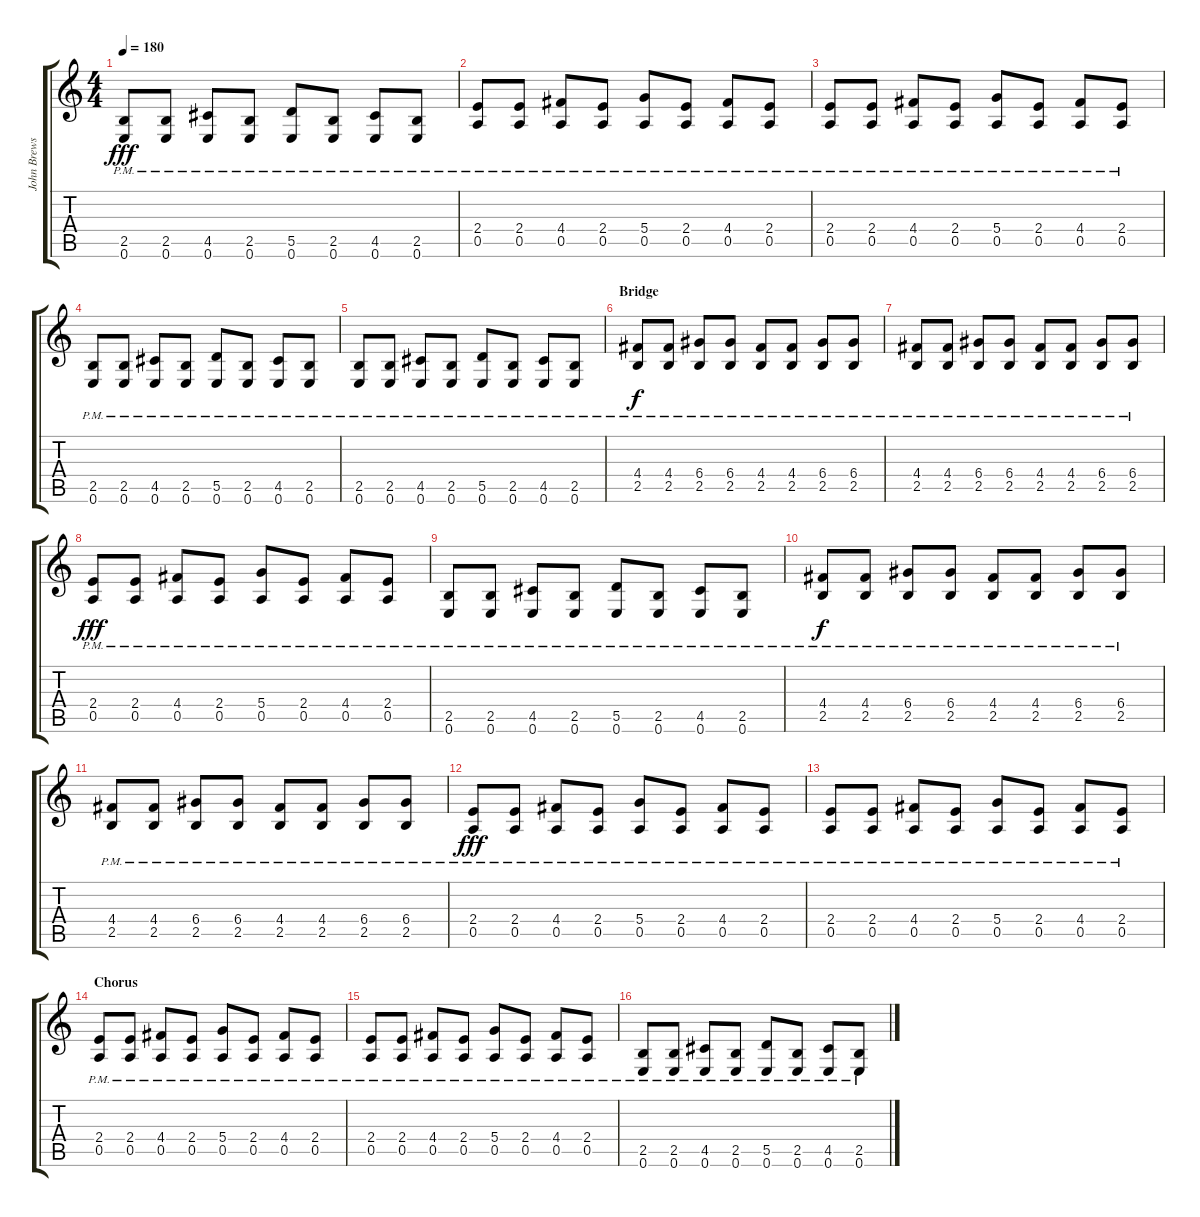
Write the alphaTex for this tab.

\track ("John Brewster" "John Brews") {instrument overdrivenguitar}
\staff {score tabs}
\tuning (E4 B3 G3 D3 A2 E2) {hide}
\ts (4 4)
\tempo 180
\clef g2
\ks c
(2.5{pm} 0.6{pm}).8{dy fff} (2.5{pm} 0.6{pm}).8 (4.5{pm} 0.6{pm}).8 (2.5{pm} 0.6{pm}).8 (5.5{pm} 0.6{pm}).8 (2.5{pm} 0.6{pm}).8 (4.5{pm} 0.6{pm}).8 (2.5{pm} 0.6{pm}).8 |
(2.4{pm} 0.5{pm}).8 (2.4{pm} 0.5{pm}).8 (4.4{pm} 0.5{pm}).8 (2.4{pm} 0.5{pm}).8 (5.4{pm} 0.5{pm}).8 (2.4{pm} 0.5{pm}).8 (4.4{pm} 0.5{pm}).8 (2.4{pm} 0.5{pm}).8 |
(2.4{pm} 0.5{pm}).8 (2.4{pm} 0.5{pm}).8 (4.4{pm} 0.5{pm}).8 (2.4{pm} 0.5{pm}).8 (5.4{pm} 0.5{pm}).8 (2.4{pm} 0.5{pm}).8 (4.4{pm} 0.5{pm}).8 (2.4{pm} 0.5{pm}).8 |
(2.5{pm} 0.6{pm}).8 (2.5{pm} 0.6{pm}).8 (4.5{pm} 0.6{pm}).8 (2.5{pm} 0.6{pm}).8 (5.5{pm} 0.6{pm}).8 (2.5{pm} 0.6{pm}).8 (4.5{pm} 0.6{pm}).8 (2.5{pm} 0.6{pm}).8 |
(2.5{pm} 0.6{pm}).8 (2.5{pm} 0.6{pm}).8 (4.5{pm} 0.6{pm}).8 (2.5{pm} 0.6{pm}).8 (5.5{pm} 0.6{pm}).8 (2.5{pm} 0.6{pm}).8 (4.5{pm} 0.6{pm}).8 (2.5{pm} 0.6{pm}).8 |
\section ("" "Bridge")
(4.4{pm} 2.5{pm}).8{dy f} (4.4{pm} 2.5{pm}).8 (6.4{pm} 2.5{pm}).8 (6.4{pm} 2.5{pm}).8 (4.4{pm} 2.5{pm}).8 (4.4{pm} 2.5{pm}).8 (6.4{pm} 2.5{pm}).8 (6.4{pm} 2.5{pm}).8 |
(4.4{pm} 2.5{pm}).8 (4.4{pm} 2.5{pm}).8 (6.4{pm} 2.5{pm}).8 (6.4{pm} 2.5{pm}).8 (4.4{pm} 2.5{pm}).8 (4.4{pm} 2.5{pm}).8 (6.4{pm} 2.5{pm}).8 (6.4{pm} 2.5{pm}).8 |
(2.4{pm} 0.5{pm}).8{dy fff} (2.4{pm} 0.5{pm}).8 (4.4{pm} 0.5{pm}).8 (2.4{pm} 0.5{pm}).8 (5.4{pm} 0.5{pm}).8 (2.4{pm} 0.5{pm}).8 (4.4{pm} 0.5{pm}).8 (2.4{pm} 0.5{pm}).8 |
(2.5{pm} 0.6{pm}).8 (2.5{pm} 0.6{pm}).8 (4.5{pm} 0.6{pm}).8 (2.5{pm} 0.6{pm}).8 (5.5{pm} 0.6{pm}).8 (2.5{pm} 0.6{pm}).8 (4.5{pm} 0.6{pm}).8 (2.5{pm} 0.6{pm}).8 |
(4.4{pm} 2.5{pm}).8{dy f} (4.4{pm} 2.5{pm}).8 (6.4{pm} 2.5{pm}).8 (6.4{pm} 2.5{pm}).8 (4.4{pm} 2.5{pm}).8 (4.4{pm} 2.5{pm}).8 (6.4{pm} 2.5{pm}).8 (6.4{pm} 2.5{pm}).8 |
(4.4{pm} 2.5{pm}).8 (4.4{pm} 2.5{pm}).8 (6.4{pm} 2.5{pm}).8 (6.4{pm} 2.5{pm}).8 (4.4{pm} 2.5{pm}).8 (4.4{pm} 2.5{pm}).8 (6.4{pm} 2.5{pm}).8 (6.4{pm} 2.5{pm}).8 |
(2.4{pm} 0.5{pm}).8{dy fff} (2.4{pm} 0.5{pm}).8 (4.4{pm} 0.5{pm}).8 (2.4{pm} 0.5{pm}).8 (5.4{pm} 0.5{pm}).8 (2.4{pm} 0.5{pm}).8 (4.4{pm} 0.5{pm}).8 (2.4{pm} 0.5{pm}).8 |
(2.4{pm} 0.5{pm}).8 (2.4{pm} 0.5{pm}).8 (4.4{pm} 0.5{pm}).8 (2.4{pm} 0.5{pm}).8 (5.4{pm} 0.5{pm}).8 (2.4{pm} 0.5{pm}).8 (4.4{pm} 0.5{pm}).8 (2.4{pm} 0.5{pm}).8 |
\section ("" "Chorus")
(2.4{pm} 0.5{pm}).8 (2.4{pm} 0.5{pm}).8 (4.4{pm} 0.5{pm}).8 (2.4{pm} 0.5{pm}).8 (5.4{pm} 0.5{pm}).8 (2.4{pm} 0.5{pm}).8 (4.4{pm} 0.5{pm}).8 (2.4{pm} 0.5{pm}).8 |
(2.4{pm} 0.5{pm}).8 (2.4{pm} 0.5{pm}).8 (4.4{pm} 0.5{pm}).8 (2.4{pm} 0.5{pm}).8 (5.4{pm} 0.5{pm}).8 (2.4{pm} 0.5{pm}).8 (4.4{pm} 0.5{pm}).8 (2.4{pm} 0.5{pm}).8 |
(2.5{pm} 0.6{pm}).8 (2.5{pm} 0.6{pm}).8 (4.5{pm} 0.6{pm}).8 (2.5{pm} 0.6{pm}).8 (5.5{pm} 0.6{pm}).8 (2.5{pm} 0.6{pm}).8 (4.5{pm} 0.6{pm}).8 (2.5{pm} 0.6{pm}).8
